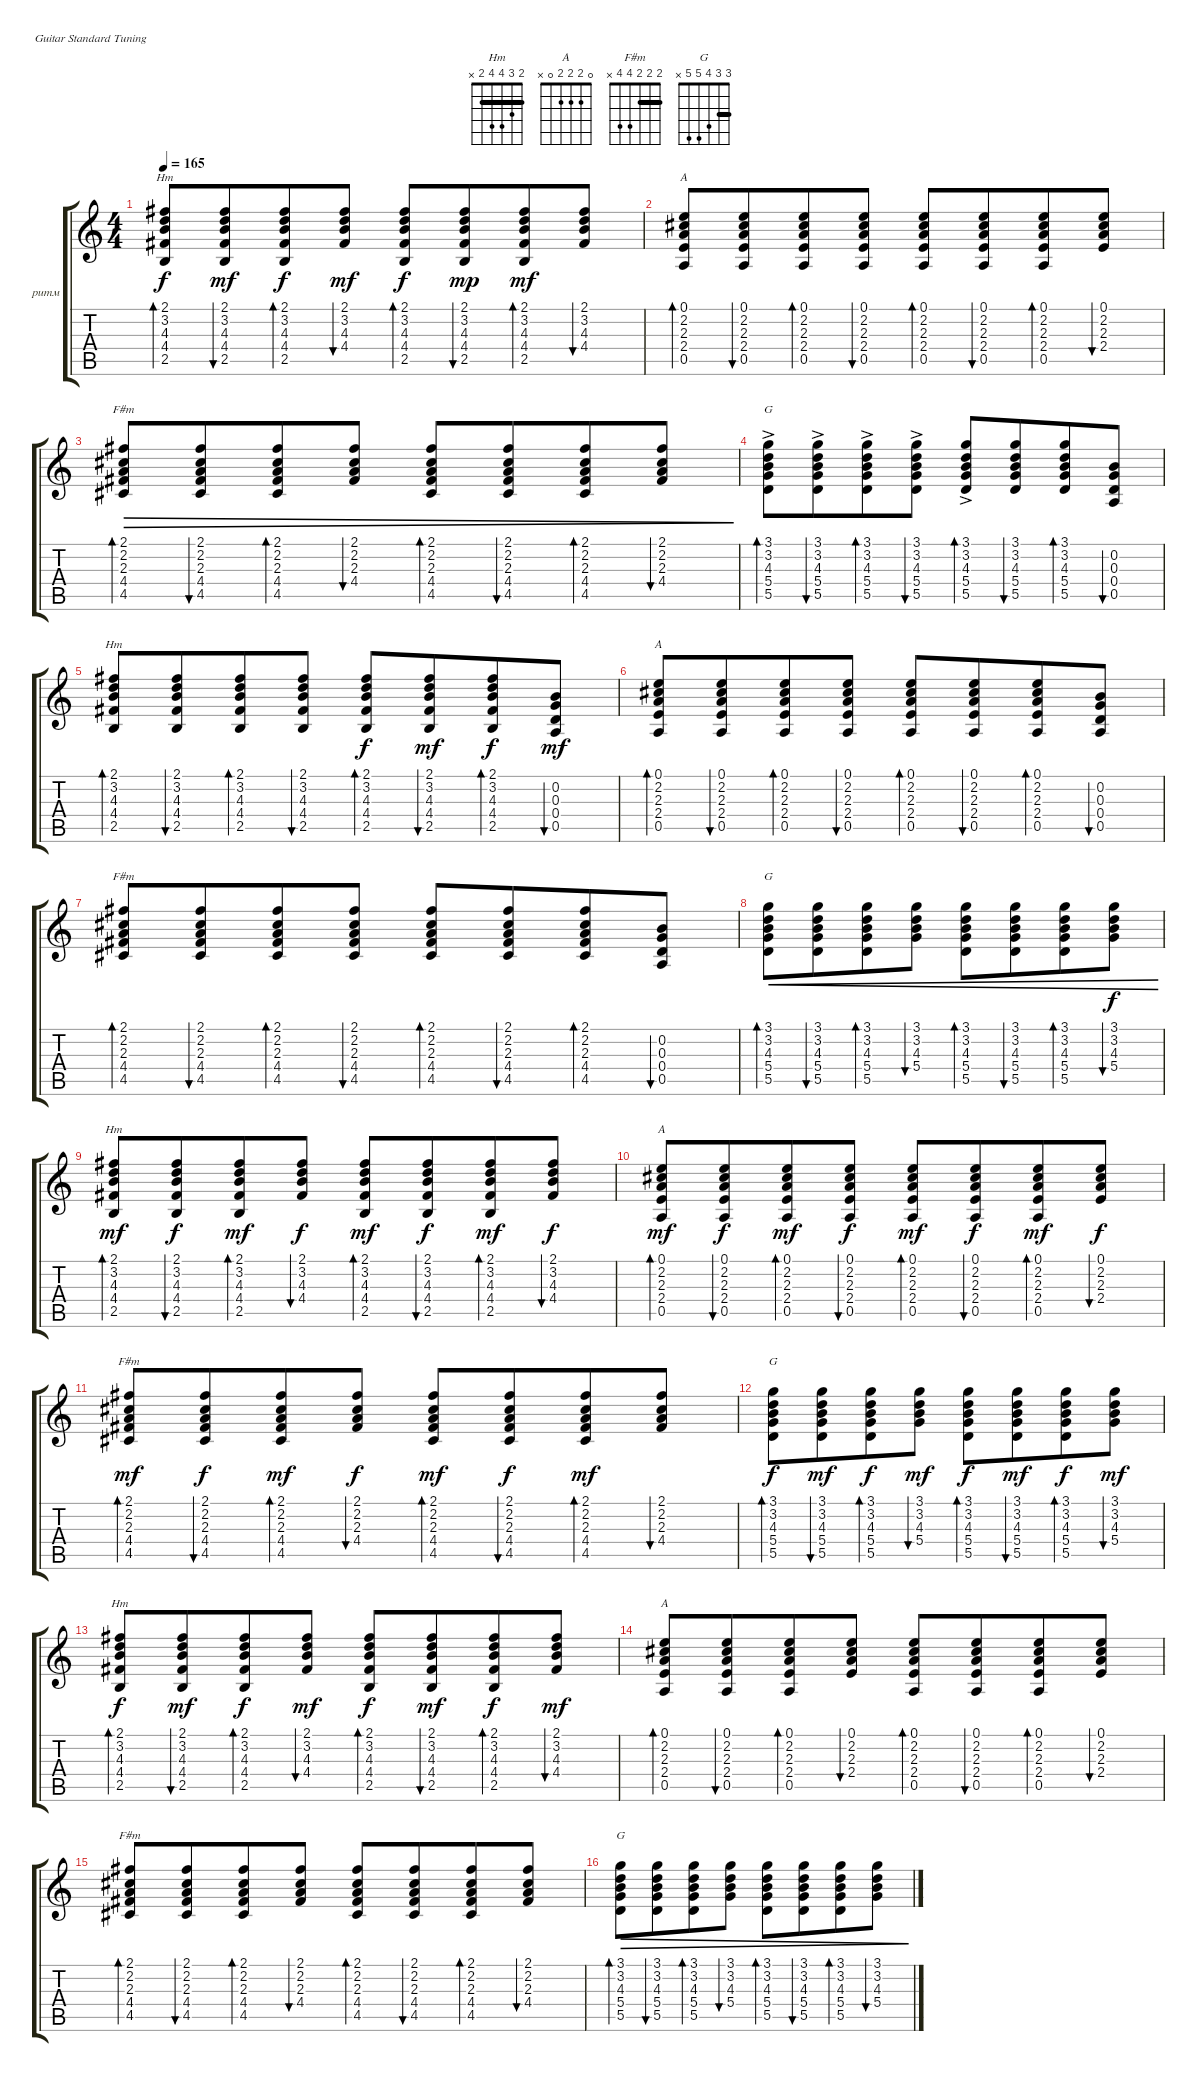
\bracketExtendMode groupsimilarinstruments
\firstSystemTrackNameOrientation horizontal
\otherSystemsTrackNameOrientation horizontal
\track ("Виктро Цой" "ритм") {instrument acousticguitarsteel}
\staff {score tabs}
\tuning (E4 B3 G3 D3 A2 E2)
\chord ("Hm" 2 3 4 4 2 x) {barre 2}
\chord ("A" 0 2 2 2 0 x)
\chord ("F#m" 2 2 2 4 4 x) {barre (2 2)}
\chord ("G" 3 3 4 5 5 x) {barre 3}
\ts (4 4)
\tempo 165
\clef g2
\ks c
(2.1 3.2 4.3 4.4 2.5).8{bd 60 ch "Hm" dy f} (2.1 3.2 4.3 4.4 2.5).8{bu 60 dy mf beam merge} (2.1 3.2 4.3 4.4 2.5).8{bd 60 dy f} (2.1 3.2 4.3 4.4).8{bu 60 dy mf} (2.1 3.2 4.3 4.4 2.5).8{bd 60 dy f} (2.1 3.2 4.3 4.4 2.5).8{bu 60 dy mp beam merge} (2.1 3.2 4.3 4.4 2.5).8{bd 60 dy mf} (3.2 4.3 4.4 2.1).8{bu 60} |
(0.1 2.2 2.3 2.4 0.5).8{bd 60 ch "A"} (0.1 2.2 2.3 2.4 0.5).8{bu 60 beam merge} (0.1 2.2 2.3 2.4 0.5).8{bd 60} (0.1 2.2 2.3 2.4 0.5).8{bu 60} (0.1 2.2 2.3 2.4 0.5).8{bd 60} (0.1 2.2 2.3 2.4 0.5).8{bu 60 beam merge} (0.1 2.2 2.3 2.4 0.5).8{bd 60} (2.2 2.3 2.4 0.1).8{bu 60} |
(2.1 2.2 2.3 4.4 4.5).8{bd 60 ch "F#m" dec} (2.1 2.2 2.3 4.4 4.5).8{bu 60 dec beam merge} (2.1 2.2 2.3 4.4 4.5).8{bd 60 dec} (2.1 2.2 2.3 4.4).8{bu 60 dec} (2.1 2.2 2.3 4.4 4.5).8{bd 60 dec} (2.1 2.2 2.3 4.4 4.5).8{bu 60 dec beam merge} (2.1 2.2 2.3 4.4 4.5).8{bd 60 dec} (2.2 2.3 4.4 2.1).8{bu 60 dec} |
(3.1{ac} 3.2{ac} 4.3 5.4 5.5).8{bd 60 ch "G"} (3.1{ac} 3.2{ac} 4.3 5.4 5.5).8{bu 60 beam merge} (3.1{ac} 3.2 4.3 5.4 5.5).8{bd 60} (3.1{ac} 3.2 4.3 5.4 5.5).8{bu 60} (3.1{ac} 3.2 4.3 5.4 5.5).8{bd 60} (3.1 3.2 4.3 5.4 5.5).8{bu 60 beam merge} (3.1 3.2 4.3 5.4 5.5).8{bd 60} (0.2 0.3 0.4 0.5).8{bu 60} |
(2.1 3.2 4.3 4.4 2.5).8{bd 60 ch "Hm"} (2.1 3.2 4.3 4.4 2.5).8{bu 60 beam merge} (2.1 3.2 4.3 4.4 2.5).8{bd 60} (2.1 3.2 4.3 4.4 2.5).8{bu 60} (2.1 3.2 4.3 4.4 2.5).8{bd 60 dy f} (2.1 3.2 4.3 4.4 2.5).8{bu 60 dy mf beam merge} (2.1 3.2 4.3 4.4 2.5).8{bd 60 dy f} (0.2 0.3 0.4 0.5).8{bu 60 dy mf} |
(0.1 2.2 2.3 2.4 0.5).8{bd 60 ch "A"} (0.1 2.2 2.3 2.4 0.5).8{bu 60 beam merge} (0.1 2.2 2.3 2.4 0.5).8{bd 60} (0.1 2.2 2.3 2.4 0.5).8{bu 60} (0.1 2.2 2.3 2.4 0.5).8{bd 60} (0.1 2.2 2.3 2.4 0.5).8{bu 60 beam merge} (0.1 2.2 2.3 2.4 0.5).8{bd 60} (0.2 0.3 0.4 0.5).8{bu 60} |
(2.1 2.2 2.3 4.4 4.5).8{bd 60 ch "F#m"} (2.1 2.2 2.3 4.4 4.5).8{bu 60 beam merge} (2.1 2.2 2.3 4.4 4.5).8{bd 60} (2.1 2.2 2.3 4.4 4.5).8{bu 60} (2.1 2.2 2.3 4.4 4.5).8{bd 60} (2.1 2.2 2.3 4.4 4.5).8{bu 60 beam merge} (2.1 2.2 2.3 4.4 4.5).8{bd 60} (0.2 0.3 0.4 0.5).8{bu 60} |
(3.1 3.2 4.3 5.4 5.5).8{bd 60 ch "G" cre} (3.1 3.2 4.3 5.4 5.5).8{bu 60 cre beam merge} (3.1 3.2 4.3 5.4 5.5).8{bd 60 cre} (3.1 3.2 4.3 5.4).8{bu 60 cre} (3.1 3.2 4.3 5.4 5.5).8{bd 60 cre} (3.1 3.2 4.3 5.4 5.5).8{bu 60 cre beam merge} (3.1 3.2 4.3 5.4 5.5).8{bd 60 cre} (3.2 4.3 5.4 3.1).8{bu 60 cre dy f} |
(2.1 3.2 4.3 4.4 2.5).8{bd 60 ch "Hm" dy mf} (2.1 3.2 4.3 4.4 2.5).8{bu 60 dy f beam merge} (2.1 3.2 4.3 4.4 2.5).8{bd 60 dy mf} (2.1 3.2 4.3 4.4).8{bu 60 dy f} (2.1 3.2 4.3 4.4 2.5).8{bd 60 dy mf} (2.1 3.2 4.3 4.4 2.5).8{bu 60 dy f beam merge} (2.1 3.2 4.3 4.4 2.5).8{bd 60 dy mf} (3.2 4.3 4.4 2.1).8{bu 60 dy f} |
(0.1 2.2 2.3 2.4 0.5).8{bd 60 ch "A" dy mf} (0.1 2.2 2.3 2.4 0.5).8{bu 60 dy f beam merge} (0.1 2.2 2.3 2.4 0.5).8{bd 60 dy mf} (0.1 2.2 2.3 2.4 0.5).8{bu 60 dy f} (0.1 2.2 2.3 2.4 0.5).8{bd 60 dy mf} (0.1 2.2 2.3 2.4 0.5).8{bu 60 dy f beam merge} (0.1 2.2 2.3 2.4 0.5).8{bd 60 dy mf} (2.2 2.3 2.4 0.1).8{bu 60 dy f} |
(2.1 2.2 2.3 4.4 4.5).8{bd 60 ch "F#m" dy mf} (2.1 2.2 2.3 4.4 4.5).8{bu 60 dy f beam merge} (2.1 2.2 2.3 4.4 4.5).8{bd 60 dy mf} (2.1 2.2 2.3 4.4).8{bu 60 dy f} (2.1 2.2 2.3 4.4 4.5).8{bd 60 dy mf} (2.1 2.2 2.3 4.4 4.5).8{bu 60 dy f beam merge} (2.1 2.2 2.3 4.4 4.5).8{bd 60 dy mf} (2.2 2.3 4.4 2.1).8{bu 60} |
(3.1 3.2 4.3 5.4 5.5).8{bd 60 ch "G" dy f} (3.1 3.2 4.3 5.4 5.5).8{bu 60 dy mf beam merge} (3.1 3.2 4.3 5.4 5.5).8{bd 60 dy f} (3.1 3.2 4.3 5.4).8{bu 60 dy mf} (3.1 3.2 4.3 5.4 5.5).8{bd 60 dy f} (3.1 3.2 4.3 5.4 5.5).8{bu 60 dy mf beam merge} (3.1 3.2 4.3 5.4 5.5).8{bd 60 dy f} (3.2 4.3 5.4 3.1).8{bu 60 dy mf} |
(2.1 3.2 4.3 4.4 2.5).8{bd 60 ch "Hm" dy f} (2.1 3.2 4.3 4.4 2.5).8{bu 60 dy mf beam merge} (2.1 3.2 4.3 4.4 2.5).8{bd 60 dy f} (2.1 3.2 4.3 4.4).8{bu 60 dy mf} (2.1 3.2 4.3 4.4 2.5).8{bd 60 dy f} (2.1 3.2 4.3 4.4 2.5).8{bu 60 dy mf beam merge} (2.1 3.2 4.3 4.4 2.5).8{bd 60 dy f} (3.2 4.3 4.4 2.1).8{bu 60 dy mf} |
(0.1 2.2 2.3 2.4 0.5).8{bd 60 ch "A"} (0.1 2.2 2.3 2.4 0.5).8{bu 60 beam merge} (0.1 2.2 2.3 2.4 0.5).8{bd 60} (0.1 2.2 2.3 2.4).8{bu 60} (0.1 2.2 2.3 2.4 0.5).8{bd 60} (0.1 2.2 2.3 2.4 0.5).8{bu 60 beam merge} (0.1 2.2 2.3 2.4 0.5).8{bd 60} (2.2 2.3 2.4 0.1).8{bu 60} |
(2.1 2.2 2.3 4.4 4.5).8{bd 60 ch "F#m"} (2.1 2.2 2.3 4.4 4.5).8{bu 60 beam merge} (2.1 2.2 2.3 4.4 4.5).8{bd 60} (2.1 2.2 2.3 4.4).8{bu 60} (2.1 2.2 2.3 4.4 4.5).8{bd 60} (2.1 2.2 2.3 4.4 4.5).8{bu 60 beam merge} (2.1 2.2 2.3 4.4 4.5).8{bd 60} (2.2 2.3 4.4 2.1).8{bu 60} |
(3.1 3.2 4.3 5.4 5.5).8{bd 60 ch "G" dec} (3.1 3.2 4.3 5.4 5.5).8{bu 60 dec beam merge} (3.1 3.2 4.3 5.4 5.5).8{bd 60 dec} (3.1 3.2 4.3 5.4).8{bu 60 dec} (3.1 3.2 4.3 5.4 5.5).8{bd 60 dec} (3.1 3.2 4.3 5.4 5.5).8{bu 60 dec beam merge} (3.1 3.2 4.3 5.4 5.5).8{bd 60 dec} (3.2 4.3 5.4 3.1).8{bu 60 dec}
